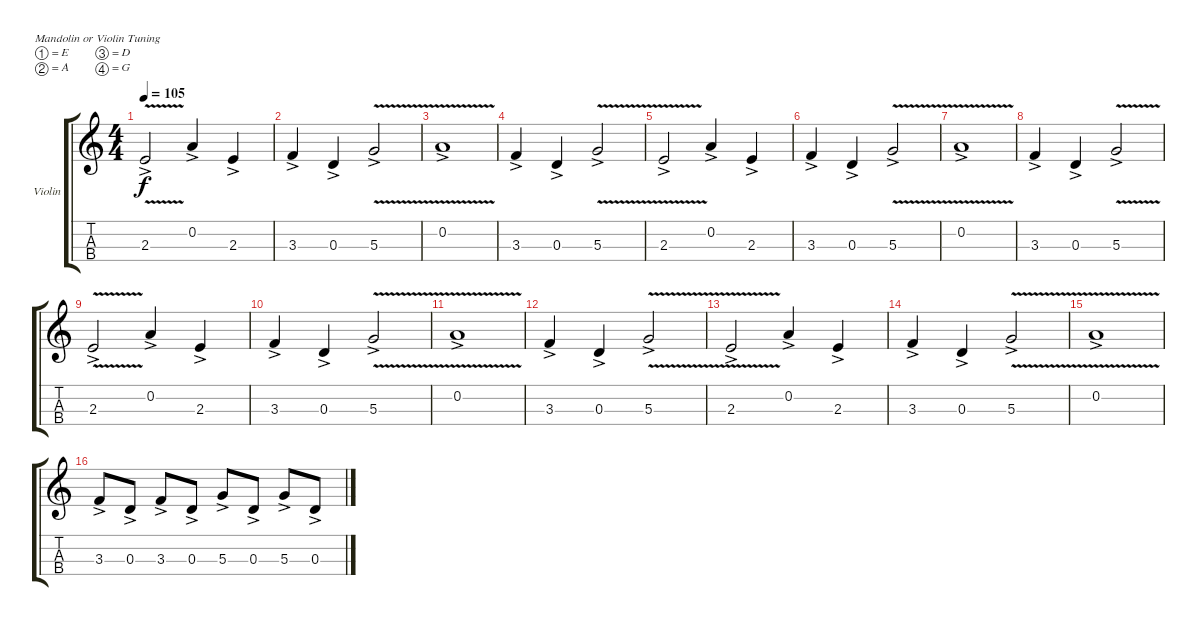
\bracketExtendMode groupsimilarinstruments
\firstSystemTrackNameOrientation horizontal
\otherSystemsTrackNameOrientation horizontal
\track ("Violin" "Violin") {instrument violin}
\staff {score tabs}
\tuning (E5 A4 D4 G3)
\ts (4 4)
\tempo 105
\clef g2
\scale
0.333333
\ks c
2.3{v ac}.2{dy f} 0.2{ac}.4 2.3{ac}.4 |
\scale
0.333333 3.3{ac}.4 0.3{ac}.4 5.3{v ac}.2 |
\scale
0.333333 0.2{v ac}.1 |
\scale
0.333333 3.3{ac}.4 0.3{ac}.4 5.3{v ac}.2 |
\scale
0.333333 2.3{v ac}.2 0.2{ac}.4 2.3{ac}.4 |
\scale
0.333333 3.3{ac}.4 0.3{ac}.4 5.3{v ac}.2 |
\scale
0.333333 0.2{v ac}.1 |
\scale
0.333333 3.3{ac}.4 0.3{ac}.4 5.3{v ac}.2 |
\scale
0.333333 2.3{v ac}.2 0.2{ac}.4 2.3{ac}.4 |
\scale
0.333333 3.3{ac}.4 0.3{ac}.4 5.3{v ac}.2 |
\scale
0.333333 0.2{v ac}.1 |
\scale
0.333333 3.3{ac}.4 0.3{ac}.4 5.3{v ac}.2 |
\scale
0.333333 2.3{v ac}.2 0.2{ac}.4 2.3{ac}.4 |
\scale
0.333333 3.3{ac}.4 0.3{ac}.4 5.3{v ac}.2 |
\scale
0.333333 0.2{v ac}.1 |
\scale
0.333333 3.3{ac}.8 0.3{ac}.8 3.3{ac}.8 0.3{ac}.8 5.3{ac}.8 0.3{ac}.8 5.3{ac}.8 0.3{ac}.8
